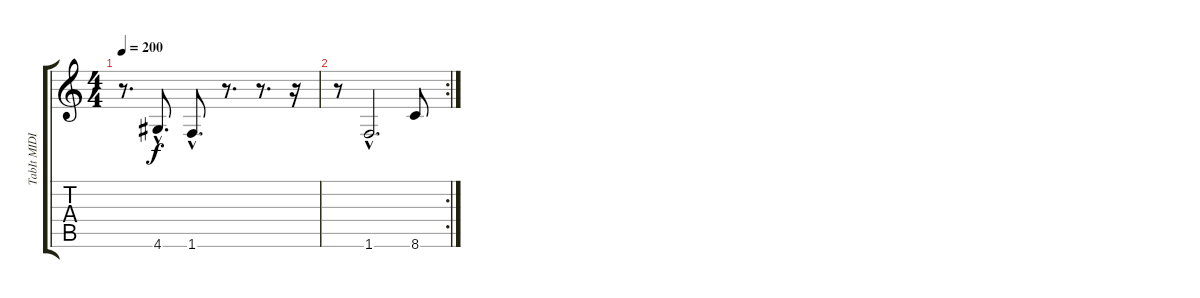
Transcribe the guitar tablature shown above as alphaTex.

\track ("TabIt MIDI - Track 4" "TabIt MIDI") {instrument synthbass1}
\staff {score tabs}
\tuning (E4 B3 G3 D3 A2 E2) {hide}
\ts (4 4)
\tempo 200
\clef g2
\ks c
r.8{d dy f} 4.6{hac}.8{d} 1.6{hac}.8{d} r.8{d} r.8{d} r.16 |
\rc 2
r.8 1.6{hac}.2{d} 8.6.8
